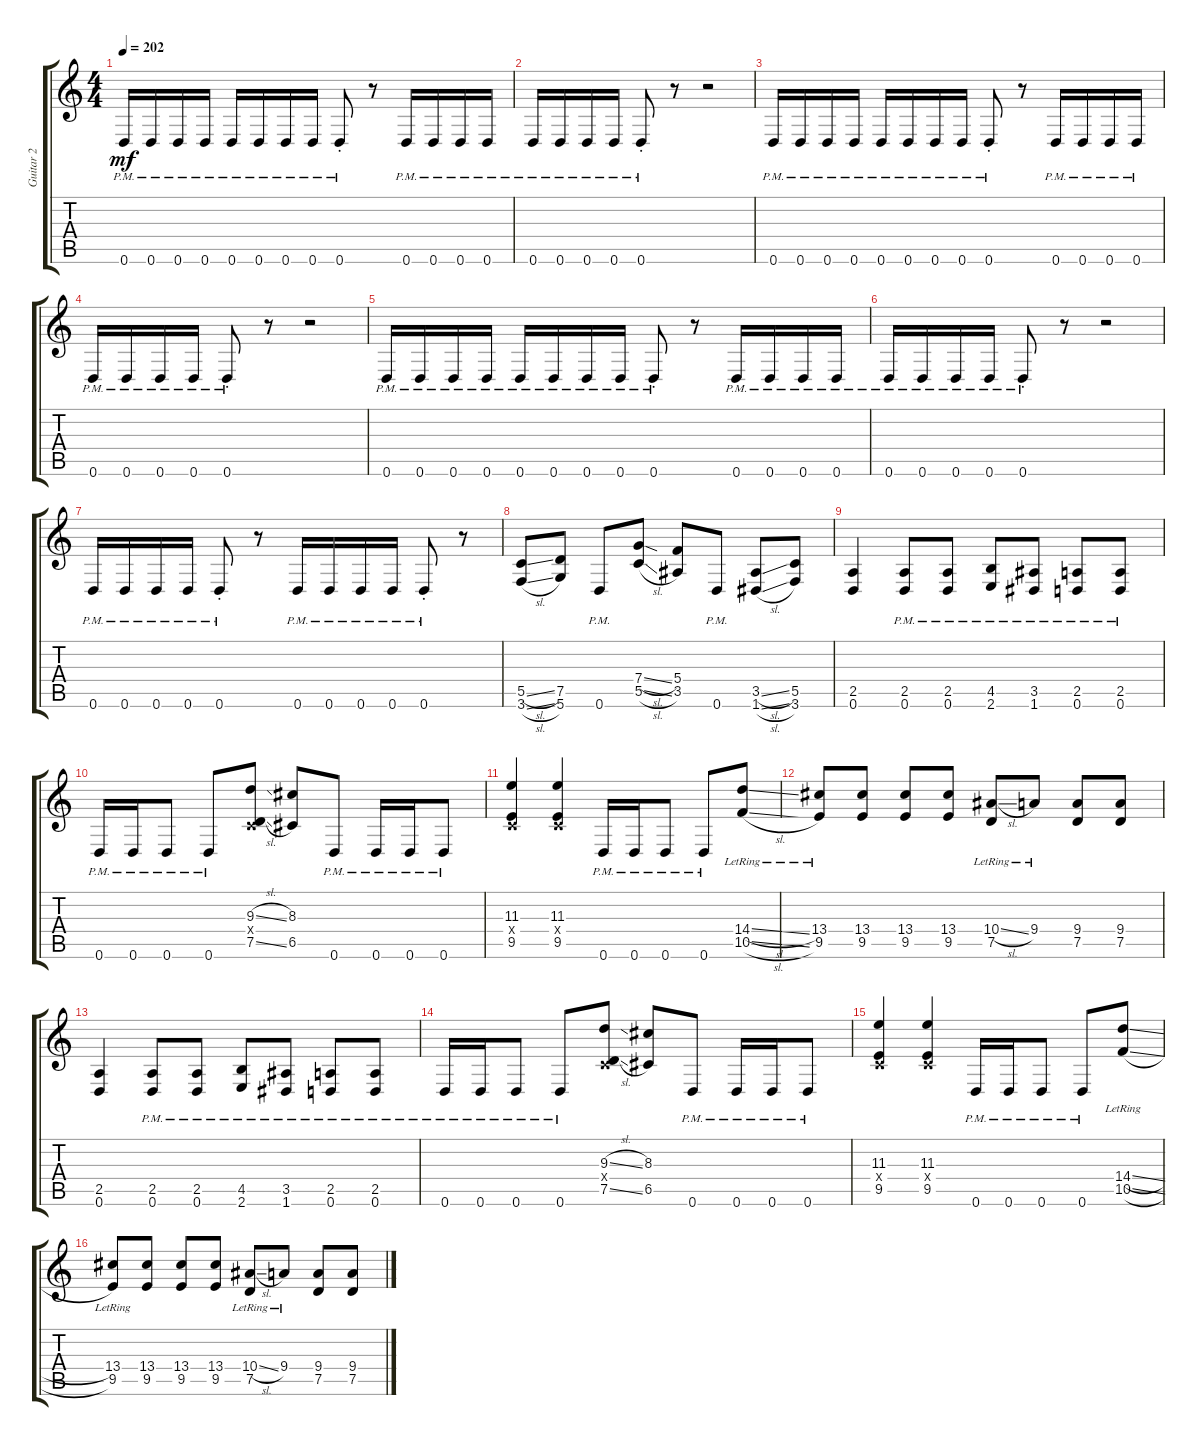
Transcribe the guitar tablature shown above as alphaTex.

\track ("Guitar 2" "Guitar 2") {instrument distortionguitar}
\staff {score tabs}
\tuning (D4 A3 F3 C3 G2 D2) {hide}
\ts (4 4)
\tempo 202
\clef g2
\ks c
0.6{pm}.16{dy mf} 0.6{pm}.16 0.6{pm}.16 0.6{pm}.16 0.6{pm}.16 0.6{pm}.16 0.6{pm}.16 0.6{pm}.16 0.6{pm st}.8 r.8 0.6{pm}.16 0.6{pm}.16 0.6{pm}.16 0.6{pm}.16 |
0.6{pm}.16 0.6{pm}.16 0.6{pm}.16 0.6{pm}.16 0.6{pm st}.8 r.8 r.2 |
0.6{pm}.16 0.6{pm}.16 0.6{pm}.16 0.6{pm}.16 0.6{pm}.16 0.6{pm}.16 0.6{pm}.16 0.6{pm}.16 0.6{pm st}.8 r.8 0.6{pm}.16 0.6{pm}.16 0.6{pm}.16 0.6{pm}.16 |
0.6{pm}.16 0.6{pm}.16 0.6{pm}.16 0.6{pm}.16 0.6{pm st}.8 r.8 r.2 |
0.6{pm}.16 0.6{pm}.16 0.6{pm}.16 0.6{pm}.16 0.6{pm}.16 0.6{pm}.16 0.6{pm}.16 0.6{pm}.16 0.6{pm st}.8 r.8 0.6{pm}.16 0.6{pm}.16 0.6{pm}.16 0.6{pm}.16 |
0.6{pm}.16 0.6{pm}.16 0.6{pm}.16 0.6{pm}.16 0.6{pm st}.8 r.8 r.2 |
0.6{pm}.16 0.6{pm}.16 0.6{pm}.16 0.6{pm}.16 0.6{pm st}.8 r.8 0.6{pm}.16 0.6{pm}.16 0.6{pm}.16 0.6{pm}.16 0.6{pm st}.8 r.8 |
(5.5{sl} 3.6{sl}).8 (7.5 5.6).8 0.6{pm}.8 (7.4{sl} 5.5{sl}).8 (5.4 3.5).8 0.6{pm}.8 (3.5{sl} 1.6{sl}).8 (5.5 3.6).8 |
(2.5 0.6).4 (2.5{pm} 0.6{pm}).8 (2.5{pm} 0.6{pm}).8 (4.5{pm} 2.6{pm}).8 (3.5{pm} 1.6{pm}).8 (2.5{pm} 0.6{pm}).8 (2.5{pm} 0.6{pm}).8 |
0.6{pm}.16 0.6{pm}.16 0.6{pm}.8 0.6{pm}.8 (9.3{sl} 0.4{x} 7.5{sl}).8 (8.3 6.5).8 0.6{pm}.8 0.6{pm}.16 0.6{pm}.16 0.6{pm}.8 |
(11.3 0.4{x} 9.5).4 (11.3 0.4{x} 9.5).4 0.6{pm}.16 0.6{pm}.16 0.6{pm}.8 0.6{pm}.8 (14.4{sl lr} 10.5{sl lr}).8 |
(13.4{lr} 9.5{lr}).8 (13.4 9.5).8 (13.4 9.5).8 (13.4 9.5).8 (10.4{sl lr} 7.5{lr}).8 9.4{lr}.8 (9.4 7.5).8 (9.4 7.5).8 |
(2.5 0.6).4 (2.5{pm} 0.6{pm}).8 (2.5{pm} 0.6{pm}).8 (4.5{pm} 2.6{pm}).8 (3.5{pm} 1.6{pm}).8 (2.5{pm} 0.6{pm}).8 (2.5{pm} 0.6{pm}).8 |
0.6{pm}.16 0.6{pm}.16 0.6{pm}.8 0.6{pm}.8 (9.3{sl} 0.4{x} 7.5{sl}).8 (8.3 6.5).8 0.6{pm}.8 0.6{pm}.16 0.6{pm}.16 0.6{pm}.8 |
(11.3 0.4{x} 9.5).4 (11.3 0.4{x} 9.5).4 0.6{pm}.16 0.6{pm}.16 0.6{pm}.8 0.6{pm}.8 (14.4{sl lr} 10.5{sl lr}).8 |
(13.4{lr} 9.5{lr}).8 (13.4 9.5).8 (13.4 9.5).8 (13.4 9.5).8 (10.4{sl lr} 7.5{lr}).8 9.4{lr}.8 (9.4 7.5).8 (9.4 7.5).8
